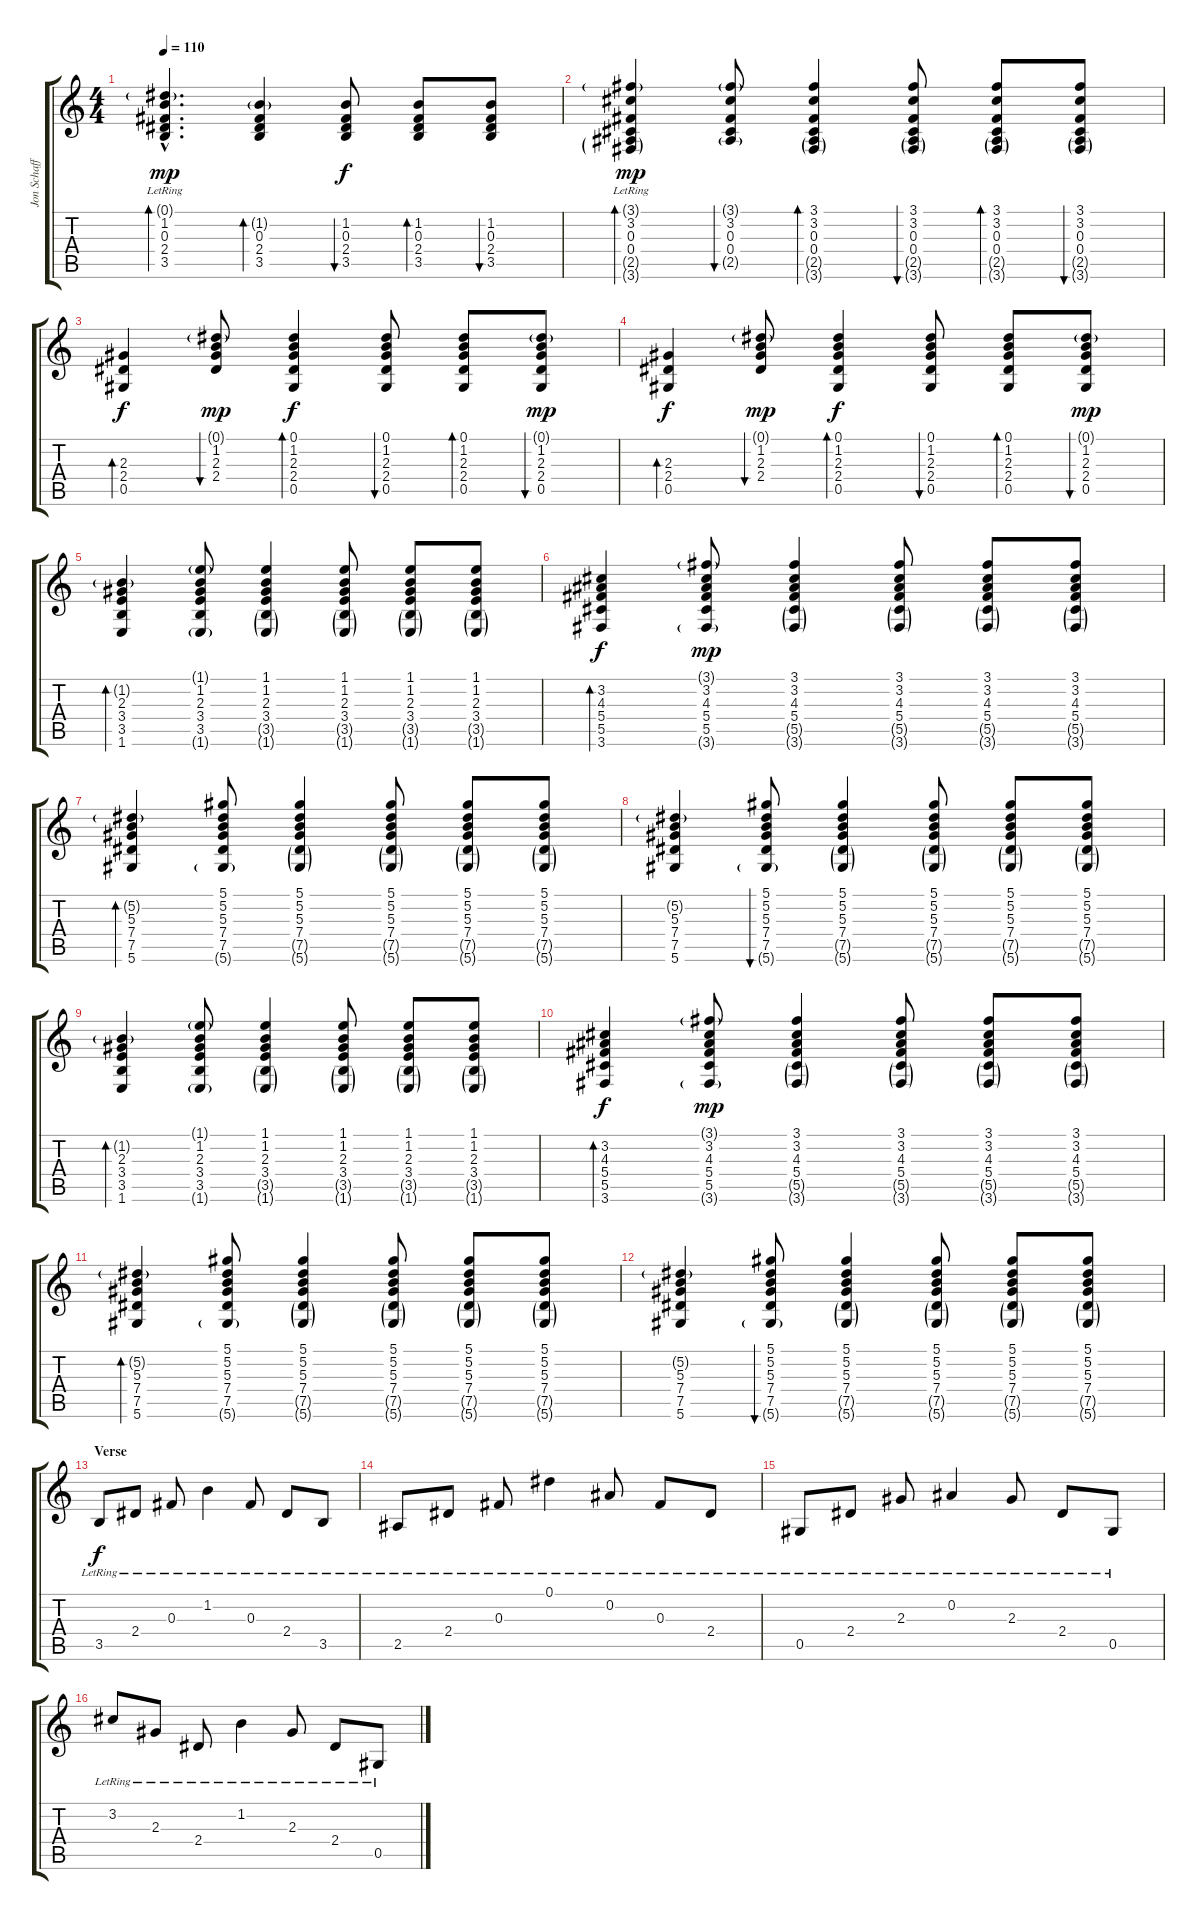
\track ("Jon Schaffer" "Jon Schaff") {instrument acousticguitarsteel}
\staff {score tabs}
\tuning (Eb4 Bb3 Gb3 Db3 Ab2 Eb2) {hide}
\ts (4 4)
\tempo 110
\clef g2
\ks c
(0.1{g hac lr} 1.2{hac} 0.3{hac} 2.4{hac} 3.5{hac}).4{d bd 30 dy mp} (1.2{g} 0.3 2.4 3.5).4{bd 30} (1.2 0.3 2.4 3.5).8{bu 30 dy f} (1.2 0.3 2.4 3.5).8{bd 30} (1.2 0.3 2.4 3.5).8{bu 30} |
(3.1{g lr} 3.2 0.3 0.4 2.5{g} 3.6{g}).4{bd 30 dy mp} (3.1{g} 3.2 0.3 0.4 2.5{g}).8{bu 30} (3.1 3.2 0.3 0.4 2.5{g} 3.6{g}).4{bd 30} (3.1 3.2 0.3 0.4 2.5{g} 3.6{g}).8{bu 30} (3.1 3.2 0.3 0.4 2.5{g} 3.6{g}).8{bd 30} (3.1 3.2 0.3 0.4 2.5{g} 3.6{g}).8{bu 30} |
(2.3 2.4 0.5).4{bd 30 dy f} (0.1{g} 1.2 2.3 2.4).8{bu 30 dy mp} (0.1 1.2 2.3 2.4 0.5).4{bd 30 dy f} (0.1 1.2 2.3 2.4 0.5).8{bu 30} (0.1 1.2 2.3 2.4 0.5).8{bd 30} (0.1{g} 1.2 2.3 2.4 0.5).8{bu 30 dy mp} |
(2.3 2.4 0.5).4{bd 30 dy f} (0.1{g} 1.2 2.3 2.4).8{bu 30 dy mp} (0.1 1.2 2.3 2.4 0.5).4{bd 30 dy f} (0.1 1.2 2.3 2.4 0.5).8{bu 30} (0.1 1.2 2.3 2.4 0.5).8{bd 30} (0.1{g} 1.2 2.3 2.4 0.5).8{bu 30 dy mp} |
(1.2{g} 2.3 3.4 3.5 1.6).4{bd 30} (1.1{g} 1.2 2.3 3.4 3.5 1.6{g}).8 (1.1 1.2 2.3 3.4 3.5{g} 1.6{g}).4 (1.1 1.2 2.3 3.4 3.5{g} 1.6{g}).8 (1.1 1.2 2.3 3.4 3.5{g} 1.6{g}).8 (1.1 1.2 2.3 3.4 3.5{g} 1.6{g}).8 |
(3.2 4.3 5.4 5.5 3.6).4{bd 30 dy f} (3.1{g} 3.2 4.3 5.4 5.5 3.6{g}).8{dy mp} (3.1 3.2 4.3 5.4 5.5{g} 3.6{g}).4 (3.1 3.2 4.3 5.4 5.5{g} 3.6{g}).8 (3.1 3.2 4.3 5.4 5.5{g} 3.6{g}).8 (3.1 3.2 4.3 5.4 5.5{g} 3.6{g}).8 |
(5.2{g} 5.3 7.4 7.5 5.6).4{bd 30} (5.1 5.2 5.3 7.4 7.5 5.6{g}).8 (5.1 5.2 5.3 7.4 7.5{g} 5.6{g}).4 (5.1 5.2 5.3 7.4 7.5{g} 5.6{g}).8 (5.1 5.2 5.3 7.4 7.5{g} 5.6{g}).8 (5.1 5.2 5.3 7.4 7.5{g} 5.6{g}).8 |
(5.2{g} 5.3 7.4 7.5 5.6).4 (5.1 5.2 5.3 7.4 7.5 5.6{g}).8{bu 30} (5.1 5.2 5.3 7.4 7.5{g} 5.6{g}).4 (5.1 5.2 5.3 7.4 7.5{g} 5.6{g}).8 (5.1 5.2 5.3 7.4 7.5{g} 5.6{g}).8 (5.1 5.2 5.3 7.4 7.5{g} 5.6{g}).8 |
(1.2{g} 2.3 3.4 3.5 1.6).4{bd 30} (1.1{g} 1.2 2.3 3.4 3.5 1.6{g}).8 (1.1 1.2 2.3 3.4 3.5{g} 1.6{g}).4 (1.1 1.2 2.3 3.4 3.5{g} 1.6{g}).8 (1.1 1.2 2.3 3.4 3.5{g} 1.6{g}).8 (1.1 1.2 2.3 3.4 3.5{g} 1.6{g}).8 |
(3.2 4.3 5.4 5.5 3.6).4{bd 30 dy f} (3.1{g} 3.2 4.3 5.4 5.5 3.6{g}).8{dy mp} (3.1 3.2 4.3 5.4 5.5{g} 3.6{g}).4 (3.1 3.2 4.3 5.4 5.5{g} 3.6{g}).8 (3.1 3.2 4.3 5.4 5.5{g} 3.6{g}).8 (3.1 3.2 4.3 5.4 5.5{g} 3.6{g}).8 |
(5.2{g} 5.3 7.4 7.5 5.6).4{bd 30} (5.1 5.2 5.3 7.4 7.5 5.6{g}).8 (5.1 5.2 5.3 7.4 7.5{g} 5.6{g}).4 (5.1 5.2 5.3 7.4 7.5{g} 5.6{g}).8 (5.1 5.2 5.3 7.4 7.5{g} 5.6{g}).8 (5.1 5.2 5.3 7.4 7.5{g} 5.6{g}).8 |
(5.2{g} 5.3 7.4 7.5 5.6).4 (5.1 5.2 5.3 7.4 7.5 5.6{g}).8{bu 30} (5.1 5.2 5.3 7.4 7.5{g} 5.6{g}).4 (5.1 5.2 5.3 7.4 7.5{g} 5.6{g}).8 (5.1 5.2 5.3 7.4 7.5{g} 5.6{g}).8 (5.1 5.2 5.3 7.4 7.5{g} 5.6{g}).8 |
\section ("" "Verse")
3.5{lr}.8{dy f} 2.4{lr}.8 0.3{lr}.8 1.2{lr}.4 0.3{lr}.8 2.4{lr}.8 3.5{lr}.8 |
2.5{lr}.8 2.4{lr}.8 0.3{lr}.8 0.1{lr}.4 0.2{lr}.8 0.3{lr}.8 2.4{lr}.8 |
0.5{lr}.8 2.4{lr}.8 2.3{lr}.8 0.2{lr}.4 2.3{lr}.8 2.4{lr}.8 0.5{lr}.8 |
3.2{lr}.8 2.3{lr}.8 2.4{lr}.8 1.2{lr}.4 2.3{lr}.8 2.4{lr}.8 0.5{lr}.8
